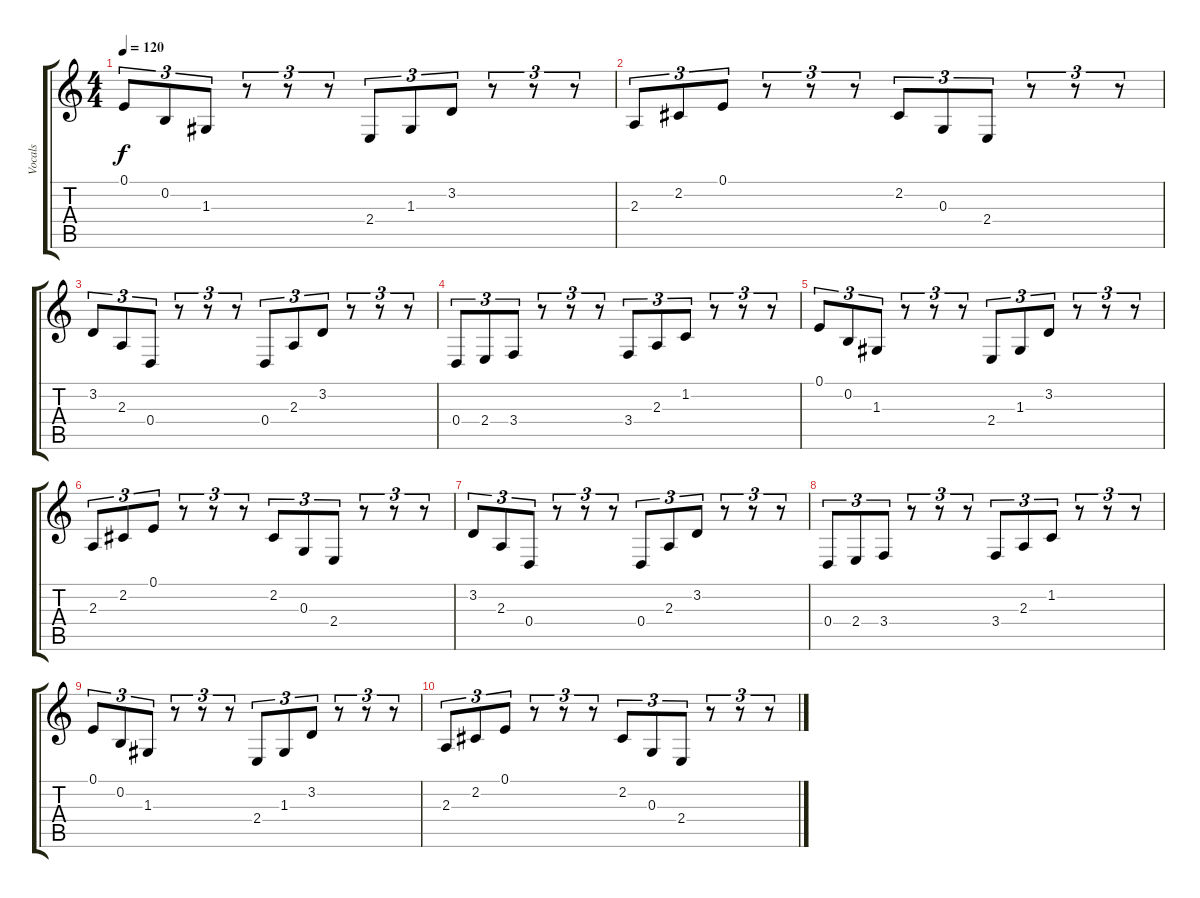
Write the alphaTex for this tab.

\track ("Vocals" "Vocals") {instrument lead2sawtooth}
\staff {score tabs}
\tuning (E4 B3 G3 D3 A2 E2) {hide}
\ts (4 4)
\tempo 120
\clef g2
\ks c
0.1.8{tu (3 2) dy f} 0.2.8{tu (3 2)} 1.3.8{tu (3 2)} r.8{tu (3 2)} r.8{tu (3 2)} r.8{tu (3 2)} 2.4.8{tu (3 2)} 1.3.8{tu (3 2)} 3.2.8{tu (3 2)} r.8{tu (3 2)} r.8{tu (3 2)} r.8{tu (3 2)} |
2.3.8{tu (3 2)} 2.2.8{tu (3 2)} 0.1.8{tu (3 2)} r.8{tu (3 2)} r.8{tu (3 2)} r.8{tu (3 2)} 2.2.8{tu (3 2)} 0.3.8{tu (3 2)} 2.4.8{tu (3 2)} r.8{tu (3 2)} r.8{tu (3 2)} r.8{tu (3 2)} |
3.2.8{tu (3 2)} 2.3.8{tu (3 2)} 0.4.8{tu (3 2)} r.8{tu (3 2)} r.8{tu (3 2)} r.8{tu (3 2)} 0.4.8{tu (3 2)} 2.3.8{tu (3 2)} 3.2.8{tu (3 2)} r.8{tu (3 2)} r.8{tu (3 2)} r.8{tu (3 2)} |
0.4.8{tu (3 2) volume 7} 2.4.8{tu (3 2)} 3.4.8{tu (3 2)} r.8{tu (3 2)} r.8{tu (3 2)} r.8{tu (3 2)} 3.4.8{tu (3 2)} 2.3.8{tu (3 2)} 1.2.8{tu (3 2)} r.8{tu (3 2)} r.8{tu (3 2)} r.8{tu (3 2)} |
0.1.8{tu (3 2)} 0.2.8{tu (3 2)} 1.3.8{tu (3 2)} r.8{tu (3 2)} r.8{tu (3 2)} r.8{tu (3 2)} 2.4.8{tu (3 2)} 1.3.8{tu (3 2)} 3.2.8{tu (3 2)} r.8{tu (3 2)} r.8{tu (3 2)} r.8{tu (3 2)} |
2.3.8{tu (3 2)} 2.2.8{tu (3 2)} 0.1.8{tu (3 2)} r.8{tu (3 2)} r.8{tu (3 2)} r.8{tu (3 2)} 2.2.8{tu (3 2)} 0.3.8{tu (3 2)} 2.4.8{tu (3 2)} r.8{tu (3 2)} r.8{tu (3 2)} r.8{tu (3 2)} |
3.2.8{tu (3 2)} 2.3.8{tu (3 2)} 0.4.8{tu (3 2)} r.8{tu (3 2)} r.8{tu (3 2)} r.8{tu (3 2)} 0.4.8{tu (3 2)} 2.3.8{tu (3 2)} 3.2.8{tu (3 2)} r.8{tu (3 2)} r.8{tu (3 2)} r.8{tu (3 2)} |
0.4.8{tu (3 2) volume 0} 2.4.8{tu (3 2)} 3.4.8{tu (3 2)} r.8{tu (3 2)} r.8{tu (3 2)} r.8{tu (3 2)} 3.4.8{tu (3 2)} 2.3.8{tu (3 2)} 1.2.8{tu (3 2)} r.8{tu (3 2)} r.8{tu (3 2)} r.8{tu (3 2)} |
0.1.8{tu (3 2)} 0.2.8{tu (3 2)} 1.3.8{tu (3 2)} r.8{tu (3 2)} r.8{tu (3 2)} r.8{tu (3 2)} 2.4.8{tu (3 2)} 1.3.8{tu (3 2)} 3.2.8{tu (3 2)} r.8{tu (3 2)} r.8{tu (3 2)} r.8{tu (3 2)} |
2.3.8{tu (3 2)} 2.2.8{tu (3 2)} 0.1.8{tu (3 2)} r.8{tu (3 2)} r.8{tu (3 2)} r.8{tu (3 2)} 2.2.8{tu (3 2)} 0.3.8{tu (3 2)} 2.4.8{tu (3 2)} r.8{tu (3 2)} r.8{tu (3 2)} r.8{tu (3 2)}
